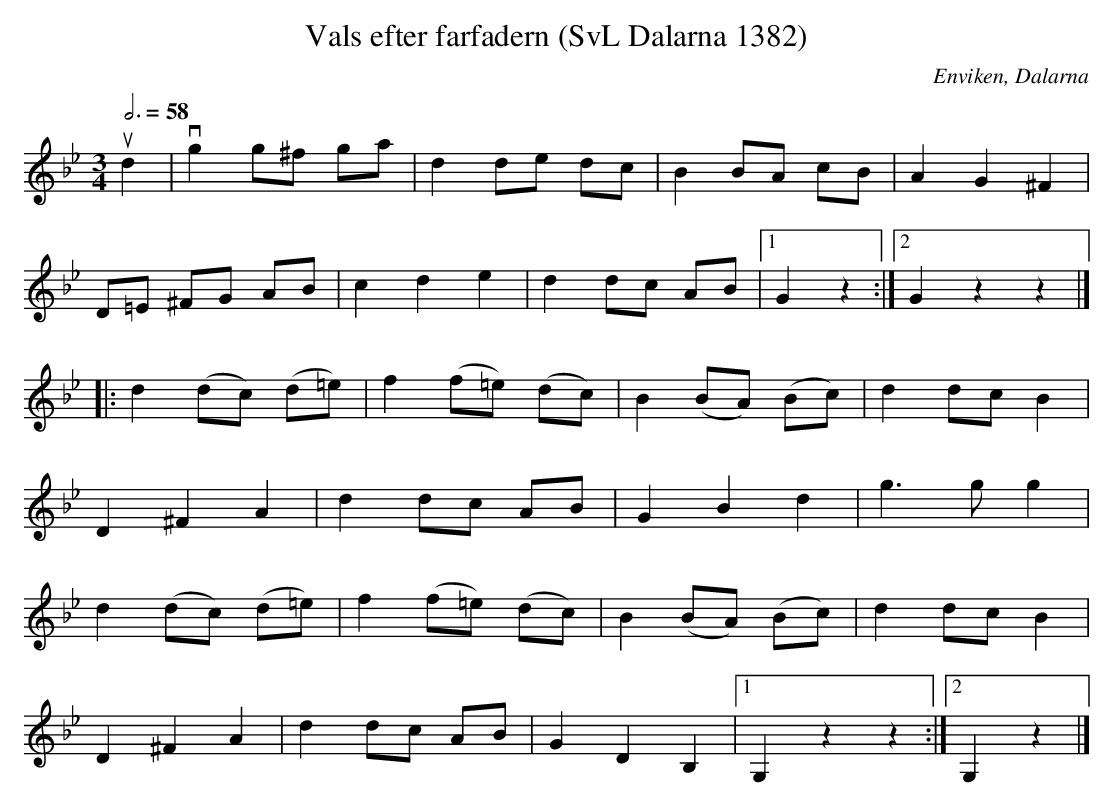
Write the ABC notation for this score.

X:1
T:Vals efter farfadern (SvL Dalarna 1382)
O:Enviken, Dalarna
M:3/4
L:1/8
Q:3/4=58
K:Gm
ud2|vg2 g^f ga|d2 de dc|B2 BA cB|A2 G2 ^F2|
D=E ^FG AB|c2 d2 e2|d2 dc AB|1 G2 z2:|2 G2 z2 z2|]
|:d2 (dc) (d=e)|f2 (f=e) (dc)|B2 (BA) (Bc)|d2 dc B2|
D2 ^F2 A2|d2 dc AB|G2 B2 d2|g3 g g2|
d2 (dc) (d=e)|f2 (f=e) (dc)|B2 (BA) (Bc)|d2 dc B2|
D2 ^F2 A2|d2 dc AB|G2 D2 B,2|1 G,2 z2 z2:|2 G,2 z2|]
